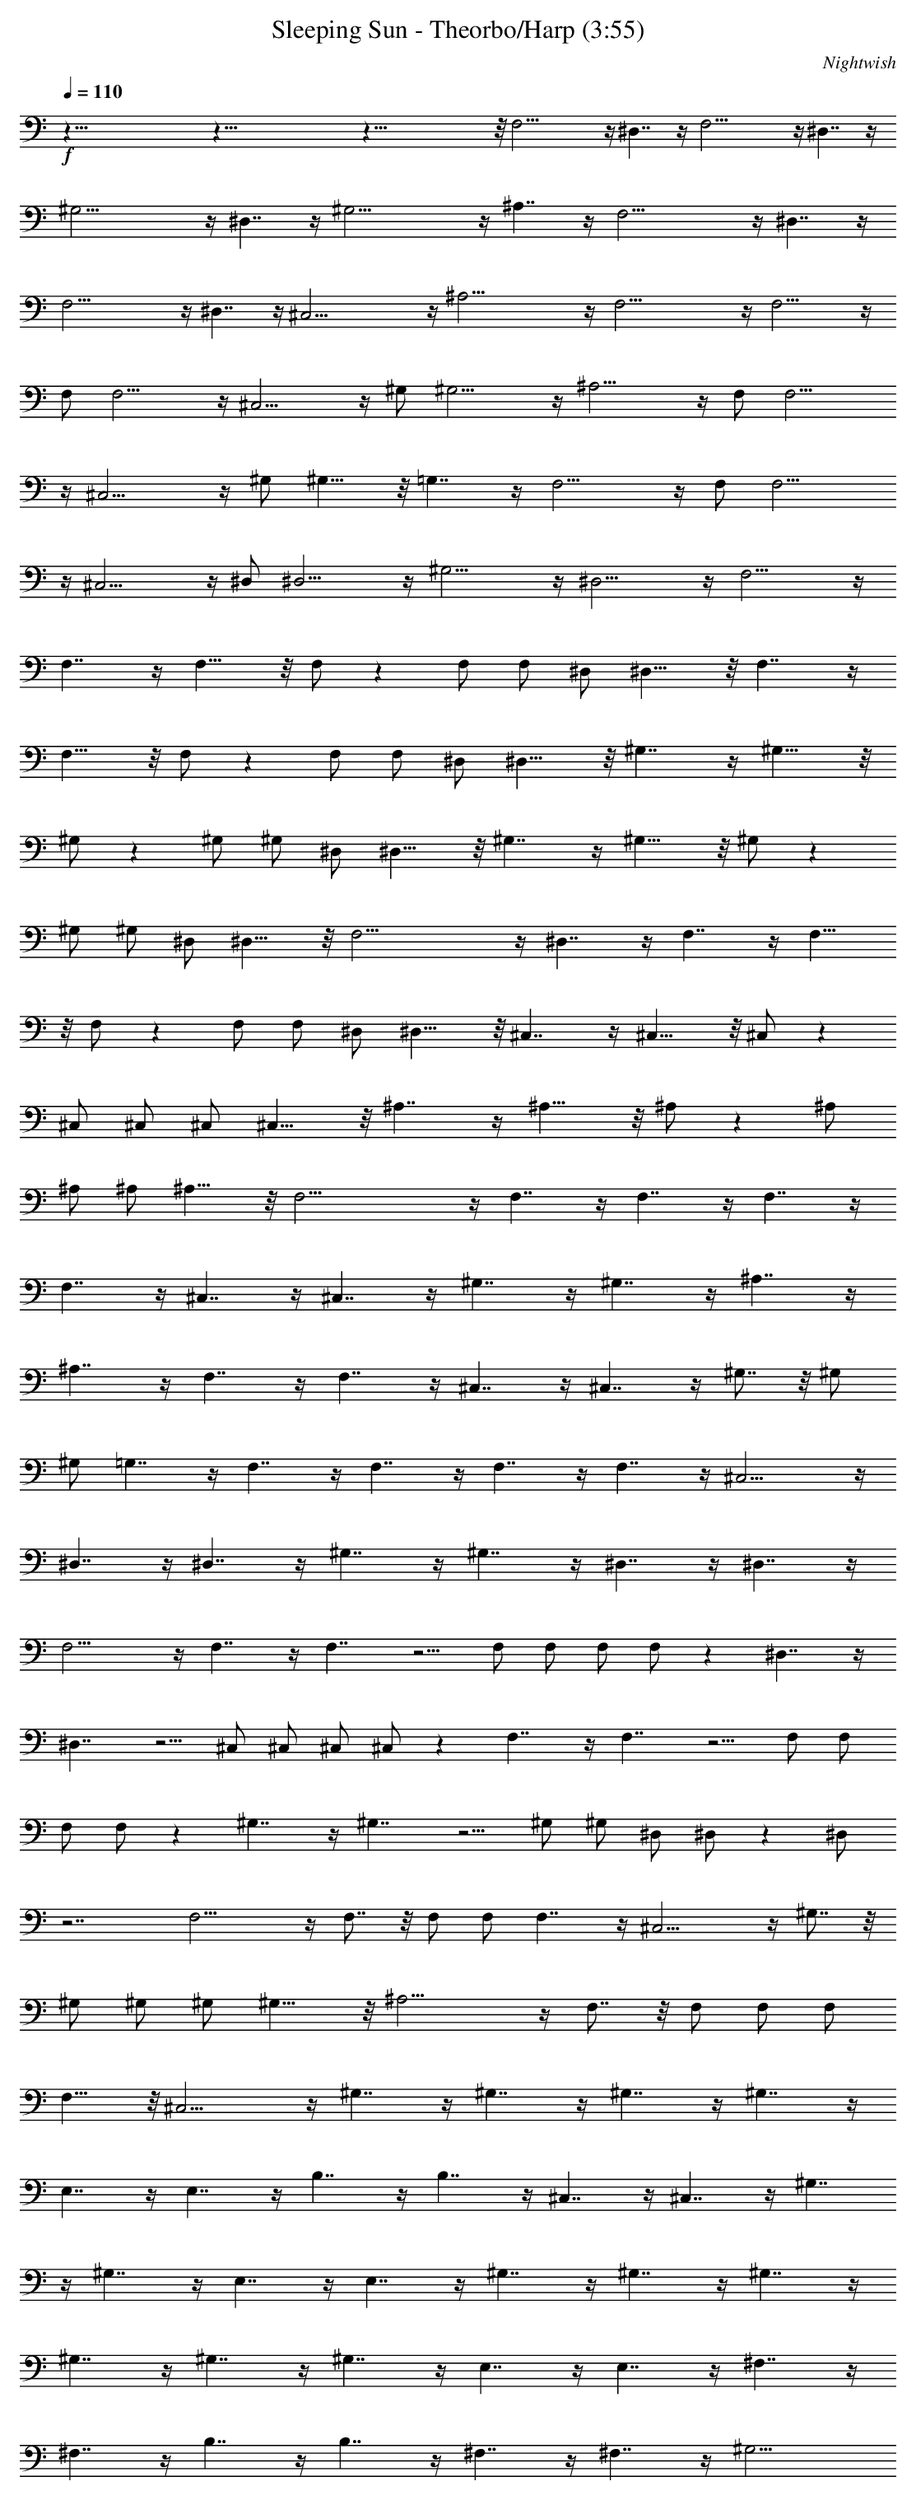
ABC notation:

X:1
T:Sleeping Sun - Theorbo/Harp (3:55)
C:Nightwish
L:1/4
Q:110
K:C
+f+
z117/8 z117/8 z117/8 z/8 F,23/4 z/4 ^D,7/4 z/4 F,23/4 z/4 ^D,7/4 z/4
^G,23/4 z/4 ^D,7/4 z/4 ^G,23/4 z/4 ^A,7/4 z/4 F,23/4 z/4 ^D,7/4 z/4
F,23/4 z/4 ^D,7/4 z/4 ^C,31/4 z/4 ^A,31/4 z/4 F,31/4 z/4 F,15/4 z/4
F,/2 F,13/4 z/4 ^C,15/4 z/4 ^G,/2 ^G,13/4 z/4 ^A,15/4 z/4 F,/2 F,13/4
z/4 ^C,15/4 z/4 ^G,/2 ^G,11/8 z/8 =G,7/4 z/4 F,15/4 z/4 F,/2 F,13/4
z/4 ^C,15/4 z/4 ^D,/2 ^D,13/4 z/4 ^G,15/4 z/4 ^D,15/4 z/4 F,15/4 z/4
F,7/4 z/4 F,11/8 z/8 F,/2 z F,/2 F,/2 ^D,/2 ^D,11/8 z/8 F,7/4 z/4
F,11/8 z/8 F,/2 z F,/2 F,/2 ^D,/2 ^D,11/8 z/8 ^G,7/4 z/4 ^G,11/8 z/8
^G,/2 z ^G,/2 ^G,/2 ^D,/2 ^D,11/8 z/8 ^G,7/4 z/4 ^G,11/8 z/8 ^G,/2 z
^G,/2 ^G,/2 ^D,/2 ^D,11/8 z/8 F,23/4 z/4 ^D,7/4 z/4 F,7/4 z/4 F,11/8
z/8 F,/2 z F,/2 F,/2 ^D,/2 ^D,11/8 z/8 ^C,7/4 z/4 ^C,11/8 z/8 ^C,/2 z
^C,/2 ^C,/2 ^C,/2 ^C,11/8 z/8 ^A,7/4 z/4 ^A,11/8 z/8 ^A,/2 z ^A,/2
^A,/2 ^A,/2 ^A,11/8 z/8 F,31/4 z/4 F,7/4 z/4 F,7/4 z/4 F,7/4 z/4
F,7/4 z/4 ^C,7/4 z/4 ^C,7/4 z/4 ^G,7/4 z/4 ^G,7/4 z/4 ^A,7/4 z/4
^A,7/4 z/4 F,7/4 z/4 F,7/4 z/4 ^C,7/4 z/4 ^C,7/4 z/4 ^G,7/8 z/8 ^G,/2
^G,/2 =G,7/4 z/4 F,7/4 z/4 F,7/4 z/4 F,7/4 z/4 F,7/4 z/4 ^C,15/4 z/4
^D,7/4 z/4 ^D,7/4 z/4 ^G,7/4 z/4 ^G,7/4 z/4 ^D,7/4 z/4 ^D,7/4 z/4
F,15/4 z/4 F,7/4 z/4 F,7/4 z5/4 F,/2 F,/2 F,/2 F,/2 z ^D,7/4 z/4
^D,7/4 z5/4 ^C,/2 ^C,/2 ^C,/2 ^C,/2 z F,7/4 z/4 F,7/4 z5/4 F,/2 F,/2
F,/2 F,/2 z ^G,7/4 z/4 ^G,7/4 z5/4 ^G,/2 ^G,/2 ^D,/2 ^D,/2 z ^D,/2
z7/2 F,15/4 z/4 F,7/8 z/8 F,/2 F,/2 F,7/4 z/4 ^C,15/4 z/4 ^G,7/8 z/8
^G,/2 ^G,/2 ^G,/2 ^G,11/8 z/8 ^A,15/4 z/4 F,7/8 z/8 F,/2 F,/2 F,/2
F,11/8 z/8 ^C,15/4 z/4 ^G,7/4 z/4 ^G,7/4 z/4 ^G,7/4 z/4 ^G,7/4 z/4
E,7/4 z/4 E,7/4 z/4 B,7/4 z/4 B,7/4 z/4 ^C,7/4 z/4 ^C,7/4 z/4 ^G,7/4
z/4 ^G,7/4 z/4 E,7/4 z/4 E,7/4 z/4 ^G,7/4 z/4 ^G,7/4 z/4 ^G,7/4 z/4
^G,7/4 z/4 ^G,7/4 z/4 ^G,7/4 z/4 E,7/4 z/4 E,7/4 z/4 ^F,7/4 z/4
^F,7/4 z/4 B,7/4 z/4 B,7/4 z/4 ^F,7/4 z/4 ^F,7/4 z/4 ^G,15/4
